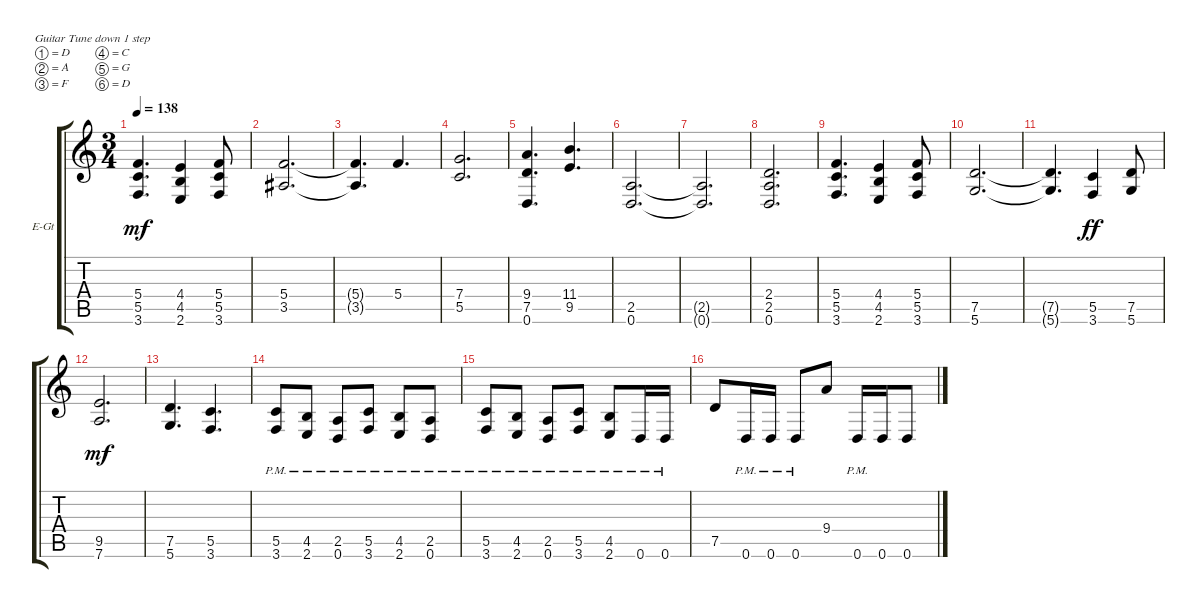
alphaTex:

\defaultSystemsLayout 4
\bracketExtendMode groupsimilarinstruments
\firstSystemTrackNameOrientation horizontal
\otherSystemsTrackNameOrientation horizontal
\track ("Mille" "E-Gt") {instrument distortionguitar}
\staff {score tabs}
\tuning (D4 A3 F3 C3 G2 D2)
\ts (3 4)
\tempo 138
\clef g2
\ks c
(3.6 5.5 5.4).4{d dy mf} (2.6 4.5 4.4).4 (3.6 5.5 5.4).8 |
(3.5 5.4).2{d} |
(3.5{t} 5.4{t}).4{d} 5.4.4{d} |
(5.5 7.4).2{d} |
(7.5 9.4 0.6).4{d} (9.5 11.4).4{d} |
(0.6 2.5).2{d} |
(0.6{t} 2.5{t}).2{d} |
(0.6 2.5 2.4).2{d} |
(3.6 5.5 5.4).4{d} (2.6 4.5 4.4).4 (3.6 5.5 5.4).8 |
(5.6 7.5).2{d} |
(7.5{t} 5.6{t}).4{d} (3.6 5.5).4{dy ff} (5.6 7.5).8 |
(9.5 7.6).2{d dy mf} |
(5.6 7.5).4{d} (3.6 5.5).4{d} |
(3.6{pm} 5.5{pm}).8 (4.5{pm} 2.6{pm}).8 (2.5{pm} 0.6{pm}).8 (3.6{pm} 5.5{pm}).8 (4.5{pm} 2.6{pm}).8 (2.5{pm} 0.6{pm}).8 |
(3.6{pm} 5.5{pm}).8 (4.5{pm} 2.6{pm}).8 (2.5{pm} 0.6{pm}).8 (3.6{pm} 5.5{pm}).8 (4.5{pm} 2.6{pm}).8 0.6{pm}.16 0.6{pm}.16 |
7.5.8 0.6{pm}.16 0.6{pm}.16 0.6{pm}.8 9.4.8 0.6{pm}.16 0.6.16 0.6.8
